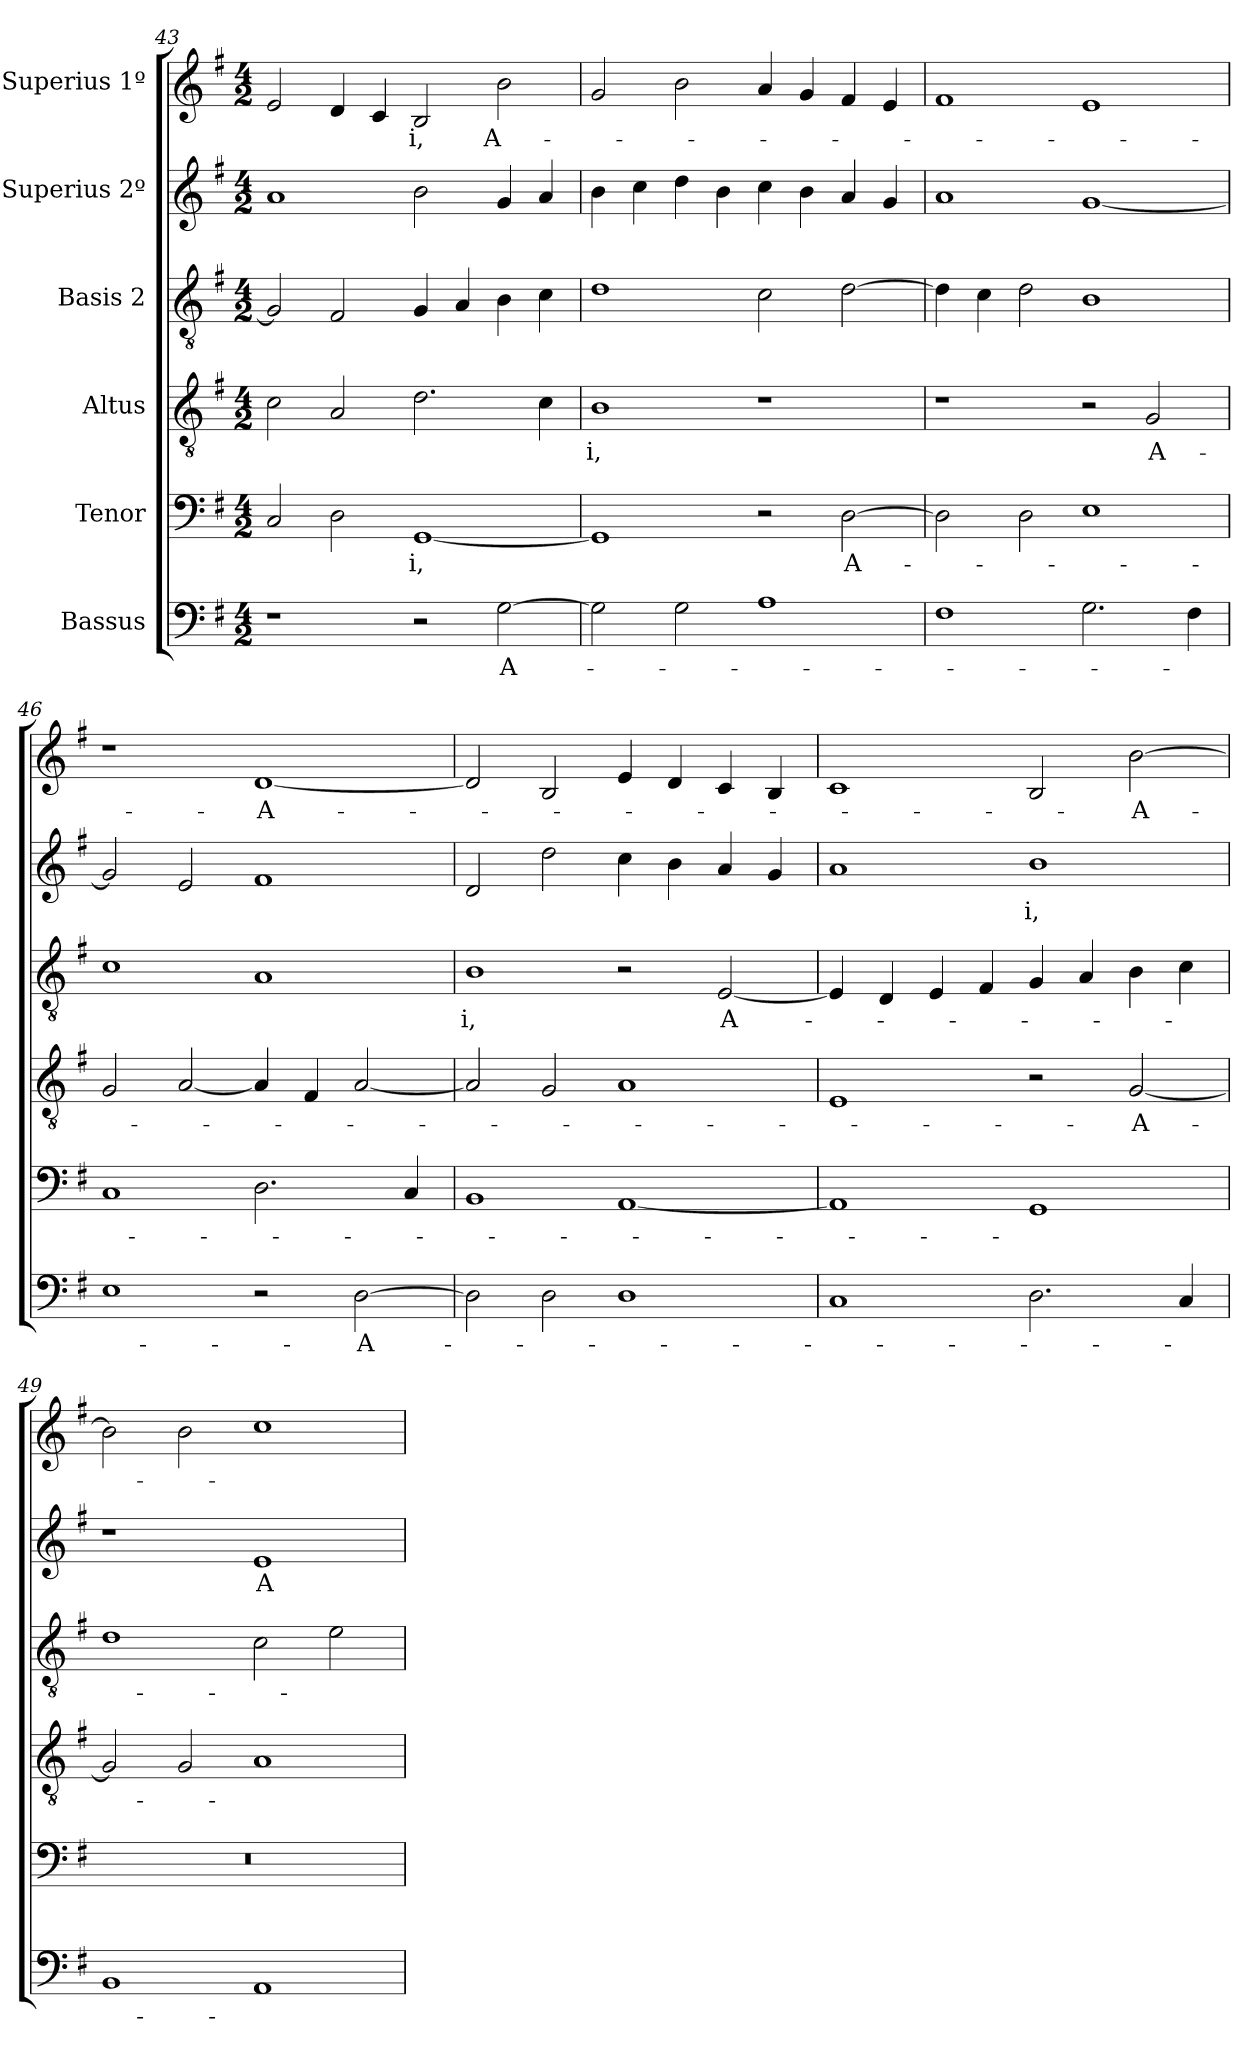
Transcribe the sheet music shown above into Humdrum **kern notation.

**kern	**text	**kern	**text	**kern	**text	**kern	**text	**kern	**text	**kern	**text
*part6	*part6	*part5	*part5	*part4	*part4	*part3	*part3	*part2	*part2	*part1	*part1
*staff6	*staff6	*staff5	*staff5	*staff4	*staff4	*staff3	*staff3	*staff2	*staff2	*staff1	*staff1
*I"Bassus	*	*I"Tenor	*	*I"Altus	*	*I"Basis 2	*	*I"Superius 2º	*	*I"Superius 1º	*
*clefF4	*	*clefF4	*	*clefGv2	*	*clefGv2	*	*clefG2	*	*clefG2	*
*k[f#]	*	*k[f#]	*	*k[f#]	*	*k[f#]	*	*k[f#]	*	*k[f#]	*
*M4/2	*	*M4/2	*	*M4/2	*	*M4/2	*	*M4/2	*	*M4/2	*
=43	=43	=43	=43	=43	=43	=43	=43	=43	=43	=43	=43
1r	.	2C/	.	2c\	.	2G/]	.	1a/	.	2e/	.
.	.	2D\	.	2A/	.	2F#/	.	.	.	4d/	.
.	.	.	.	.	.	.	.	.	.	4c/	.
2r	.	[1GG/	-i,	2.d\	.	4G/	.	2b\	.	2B/	-i,
.	.	.	.	.	.	4A/	.	.	.	.	.
[2G\	A-	.	.	.	.	4B\	.	4g/	.	2b\	A-
.	.	.	.	4c\	.	4c\	.	4a/	.	.	.
=44	=44	=44	=44	=44	=44	=44	=44	=44	=44	=44	=44
2G\]	.	1GG/]	.	1B\	-i,	1d\	.	4b\	.	2g/	.
.	.	.	.	.	.	.	.	4cc\	.	.	.
2G\	.	.	.	.	.	.	.	4dd\	.	2b\	.
.	.	.	.	.	.	.	.	4b\	.	.	.
1A\	.	2r	.	1r	.	2c\	.	4cc\	.	4a/	.
.	.	.	.	.	.	.	.	4b\	.	4g/	.
.	.	[2D\	A-	.	.	[2d\	.	4a/	.	4f#/	.
.	.	.	.	.	.	.	.	4g/	.	4e/	.
=45	=45	=45	=45	=45	=45	=45	=45	=45	=45	=45	=45
1F#\	.	2D\]	.	1r	.	4d\]	.	1a/	.	1f#/	.
.	.	.	.	.	.	4c\	.	.	.	.	.
.	.	2D\	.	.	.	2d\	.	.	.	.	.
2.G\	.	1E\	.	2r	.	1B\	.	[1g/	.	1e/	.
.	.	.	.	2G/	A-	.	.	.	.	.	.
4F#\	.	.	.	.	.	.	.	.	.	.	.
=46	=46	=46	=46	=46	=46	=46	=46	=46	=46	=46	=46
1E\	.	1C/	.	2G/	.	1c\	.	2g/]	.	1r	.
.	.	.	.	[2A/	.	.	.	2e/	.	.	.
2r	.	2.D\	.	4A/]	.	1A/	.	1f#/	.	[1d/	-A-
.	.	.	.	4F#/	.	.	.	.	.	.	.
[2D\	-A-	.	.	[2A/	.	.	.	.	.	.	.
.	.	4C/	.	.	.	.	.	.	.	.	.
=47	=47	=47	=47	=47	=47	=47	=47	=47	=47	=47	=47
2D\]	.	1BB/	.	2A/]	.	1B\	-i,	2d/	.	2d/]	.
2D\	.	.	.	2G/	.	.	.	2dd\	.	2B/	.
1D\	.	[1AA/	.	1A/	.	2r	.	4cc\	.	4e/	.
.	.	.	.	.	.	.	.	4b\	.	4d/	.
.	.	.	.	.	.	[2E/	A-	4a/	.	4c/	.
.	.	.	.	.	.	.	.	4g/	.	4B/	.
=48	=48	=48	=48	=48	=48	=48	=48	=48	=48	=48	=48
1C/	.	1AA/]	.	1E/	.	4E/]	.	1a/	.	1c/	.
.	.	.	.	.	.	4D/	.	.	.	.	.
.	.	.	.	.	.	4E/	.	.	.	.	.
.	.	.	.	.	.	4F#/	.	.	.	.	.
2.D\	.	1GG/	.	2r	.	4G/	.	1b\	-i,	2B/	.
.	.	.	.	.	.	4A/	.	.	.	.	.
.	.	.	.	[2G/	-A-	4B\	.	.	.	[2b\	-A-
4C/	.	.	.	.	.	4c\	.	.	.	.	.
=49	=49	=49	=49	=49	=49	=49	=49	=49	=49	=49	=49
1BB/	.	0r	.	2G/]	.	1d\	.	1r	.	2b\]	.
.	.	.	.	2G/	.	.	.	.	.	2b\	.
1AA/	.	.	.	1A/	.	2c\	.	1e/	A-	1cc\	.
.	.	.	.	.	.	2e\	.	.	.	.	.
=	=	=	=	=	=	=	=	=	=	=	=
*-	*-	*-	*-	*-	*-	*-	*-	*-	*-	*-	*-
